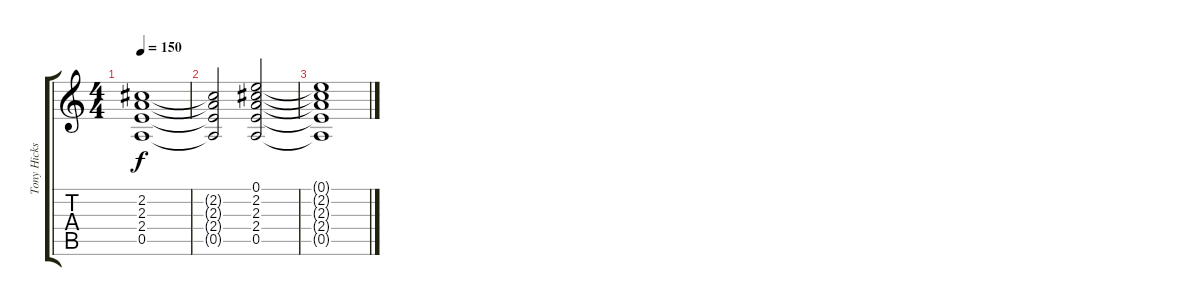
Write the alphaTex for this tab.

\track ("Tony Hicks" "Tony Hicks") {instrument electricguitarjazz}
\staff {score tabs}
\tuning (E4 B3 G3 D3 A2 E2) {hide}
\ts (4 4)
\tempo 150
\clef g2
\ks c
(2.2 2.3 2.4 0.5).1{dy f} |
(2.2{t} 2.3{t} 2.4{t} 0.5{t}).2 (0.1 2.2 2.3 2.4 0.5).2 |
(0.1{t} 2.2{t} 2.3{t} 2.4{t} 0.5{t}).1
